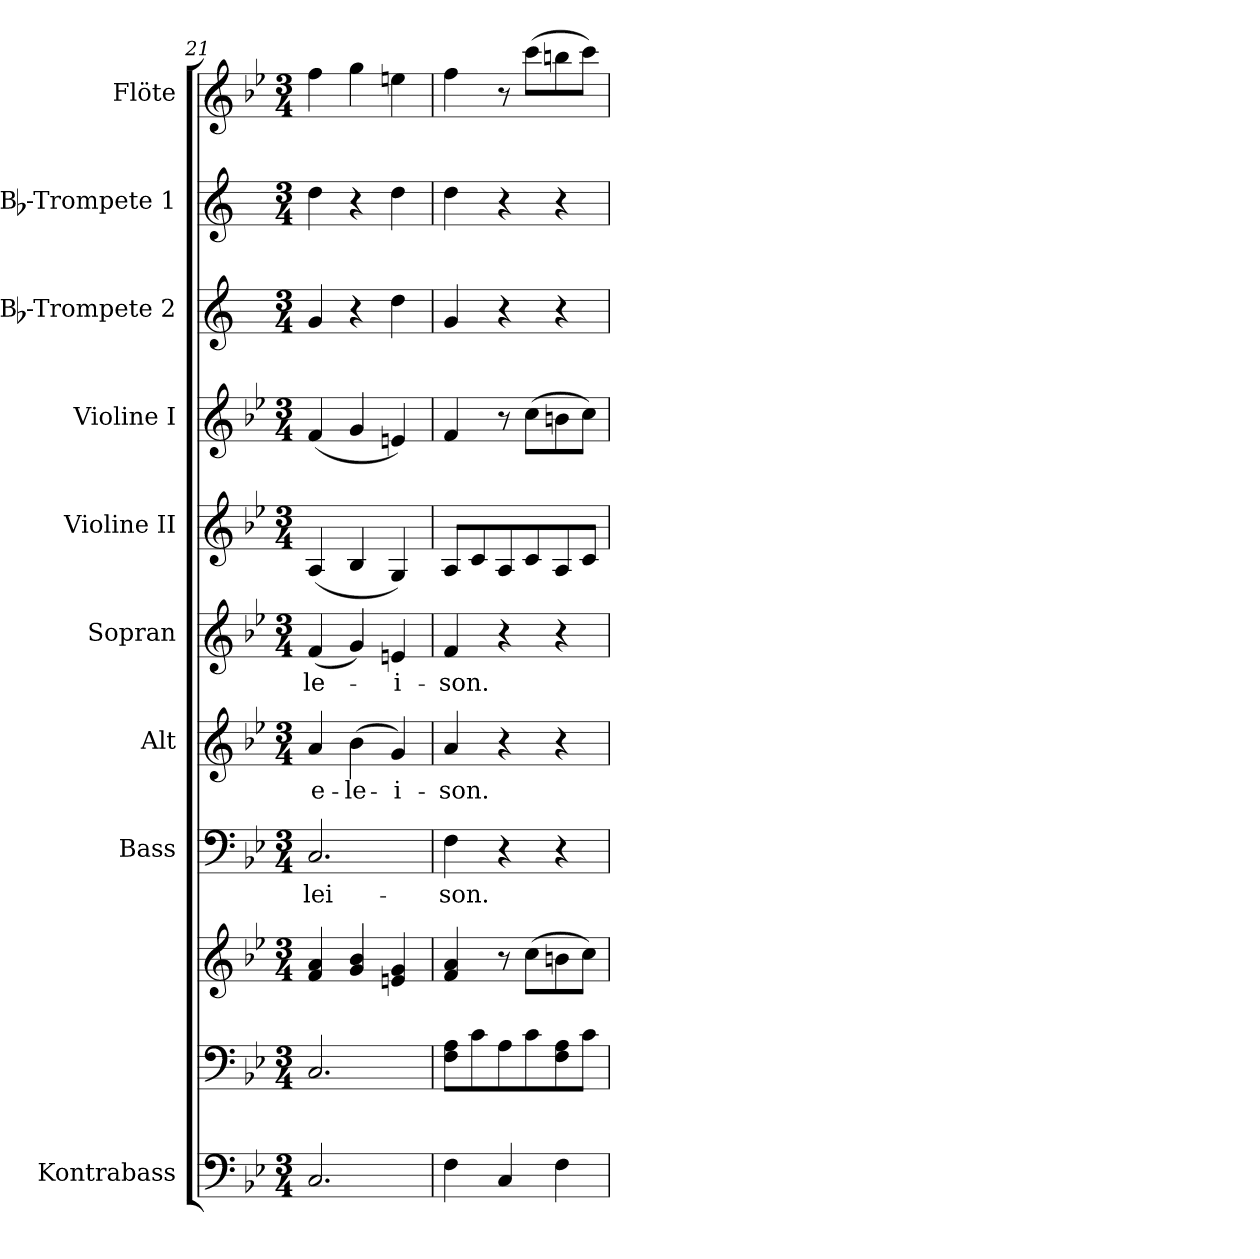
**kern	**kern	**kern	**kern	**text	**kern	**text	**kern	**text	**kern	**kern	**kern	**kern	**kern
*part10	*part9	*part9	*part8	*part8	*part7	*part7	*part6	*part6	*part5	*part4	*part3	*part2	*part1
*staff11	*staff10	*staff9	*staff8	*staff8	*staff7	*staff7	*staff6	*staff6	*staff5	*staff4	*staff3	*staff2	*staff1
*I"Kontrabass	*	*	*I"Bass	*	*I"Alt	*	*I"Sopran	*	*I"Violine II	*I"Violine I	*I"Bb-Trompete 2	*I"Bb-Trompete 1	*I"Flöte
*I'Kb.	*	*	*I'B.	*	*I'A.	*	*I'S.	*	*I'Vl. II	*I'Vl. I	*I'Bb Trp. 2	*I'Bb Trp. 1	*I'Fl.
!!LO:PB:g=z
*clefF4	*clefF4	*clefG2	*clefF4	*	*clefG2	*	*clefG2	*	*clefG2	*clefG2	*clefG2	*clefG2	*clefG2
*ITrd7c12	*	*	*	*	*	*	*	*	*	*	*ITrd1c2	*ITrd1c2	*
*k[b-e-]	*k[b-e-]	*k[b-e-]	*k[b-e-]	*	*k[b-e-]	*	*k[b-e-]	*	*k[b-e-]	*k[b-e-]	*k[b-e-]	*k[b-e-]	*k[b-e-]
*B-:	*B-:	*B-:	*B-:	*	*B-:	*	*B-:	*	*B-:	*B-:	*B-:	*B-:	*B-:
*M3/4	*M3/4	*M3/4	*M3/4	*	*M3/4	*	*M3/4	*	*M3/4	*M3/4	*M3/4	*M3/4	*M3/4
=21	=21	=21	=21	=21	=21	=21	=21	=21	=21	=21	=21	=21	=21
!	!	!	!	!LO:LY:b	!	!LO:LY:b	!	!LO:LY:b	!	!	!	!	!
2.CC/	2.C/	4f/ 4a/	2.C/	-lei-	4a/	e-	(<4f/	-le-	(<4A/	(<4f/	4f/	4cc\	4ff\
!	!	!	!	!	!	!LO:LY:b	!	!	!	!	!	!	!
.	.	4g/ 4b-/	.	.	(>4b-\	-le-	4g/)	.	4B-/	4g/	4r	4r	4gg\
!	!	!	!	!	!	!LO:LY:b	!	!LO:LY:b	!	!	!	!	!
.	.	4en/ 4g/	.	.	4g/)	-i-	4en/	-i-	4G/)	4en/)	4cc\	4cc\	4een\
=22	=22	=22	=22	=22	=22	=22	=22	=22	=22	=22	=22	=22	=22
!	!	!	!	!LO:LY:b	!	!LO:LY:b	!	!LO:LY:b	!	!	!	!	!
4FF\	8F\ 8A\L	4f/ 4a/	4F\	-son.	4a/	-son.	4f/	-son.	8A/L	4f/	4f/	4cc\	4ff\
.	8c\	.	.	.	.	.	.	.	8c/	.	.	.	.
4CC/	8A\	8r	4r	.	4r	.	4r	.	8A/	8r	4r	4r	8r
.	8c\	(>8cc\L	.	.	.	.	.	.	8c/	(>8cc\L	.	.	(>8ccc\L
4FF\	8F\ 8A\	8bn\	4r	.	4r	.	4r	.	8A/	8bn\	4r	4r	8bbn\
.	8c\J	8cc\J)	.	.	.	.	.	.	8c/J	8cc\J)	.	.	8ccc\J)
=	=	=	=	=	=	=	=	=	=	=	=	=	=
*-	*-	*-	*-	*-	*-	*-	*-	*-	*-	*-	*-	*-	*-
